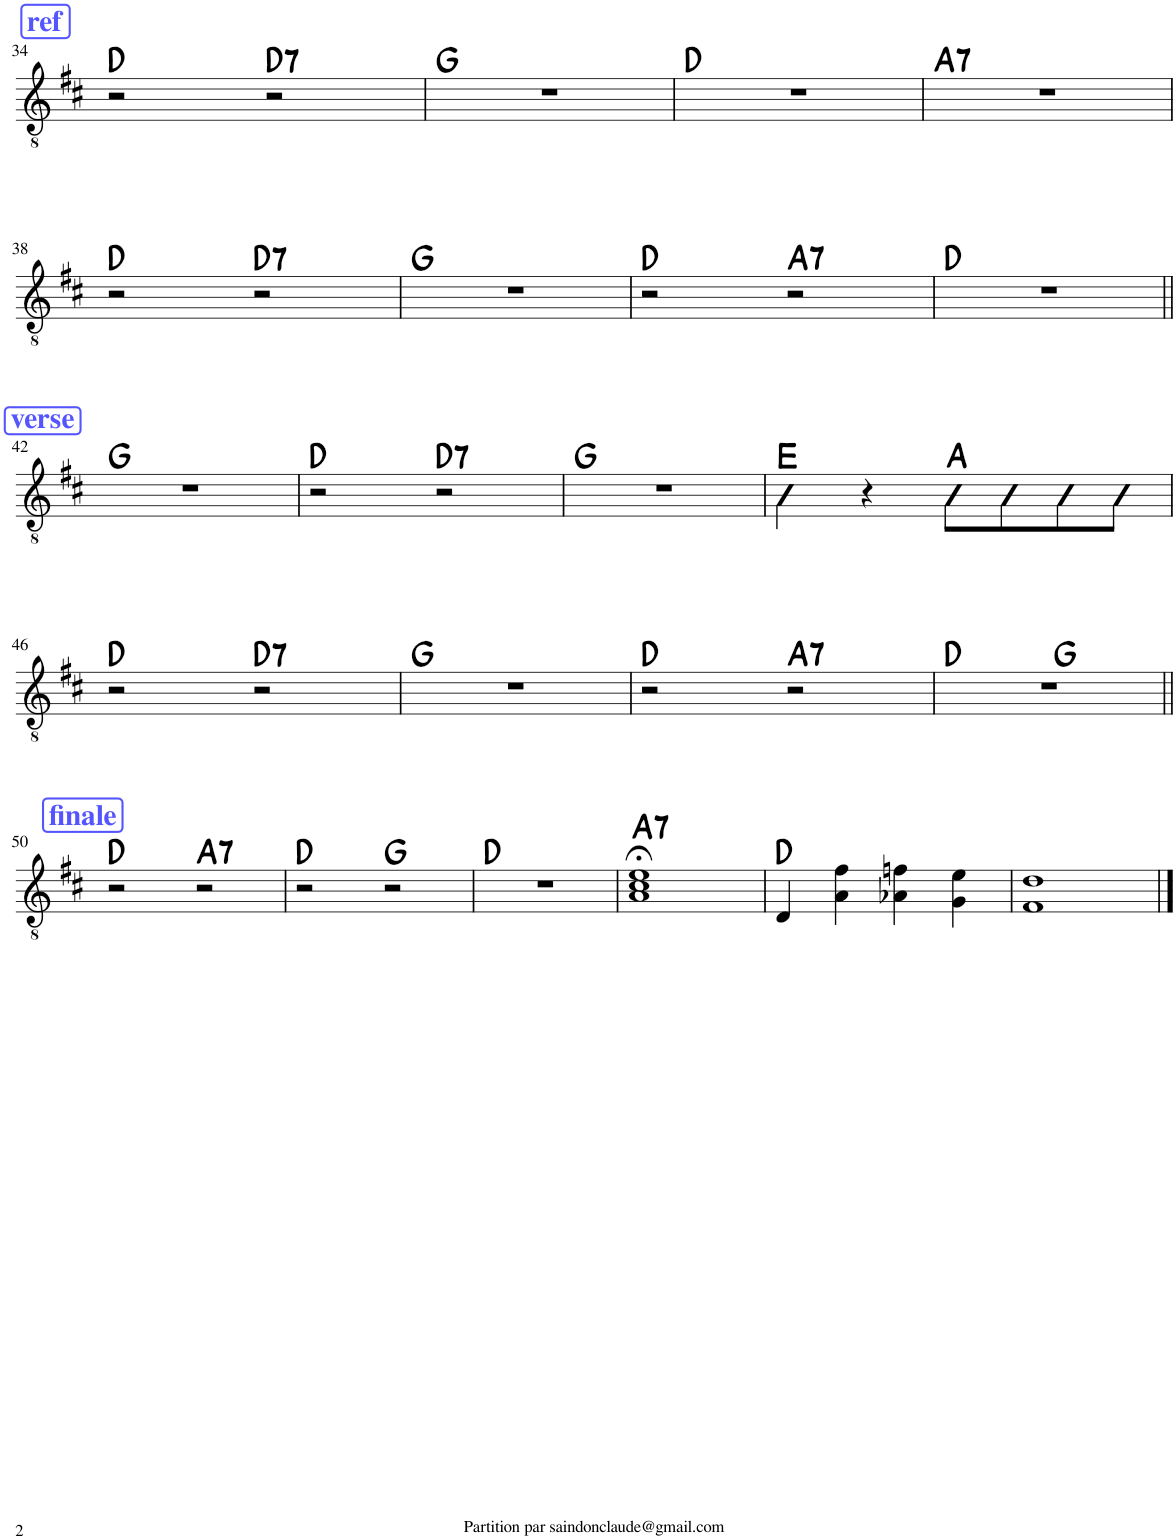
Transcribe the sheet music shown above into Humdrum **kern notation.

**kern	**harte
*part1	*part1
*staff1	*
*I"Classical Guitar	*
*I'Guit.	*
!!LO:PB:g=z
*clefGv2	*
*k[f#c#]	*
*M4/4	*
!!LO:REH:place=s1:a:B:cj:color=#5555FF:fs=14:t=ref
=34	=34
2r	D:maj
!	!LO:H:kt=7
2r	D:7
=35	=35
1r	G:maj
=36	=36
1r	D:maj
=37	=37
!	!LO:H:kt=7
1r	A:7
!!LO:LB:g=z
=38	=38
2r	D:maj
!	!LO:H:kt=7
2r	D:7
=39	=39
1r	G:maj
=40	=40
2r	D:maj
!	!LO:H:kt=7
2r	A:7
=41	=41
1r	D:maj
!!LO:LB:g=z
!!LO:REH:place=s1:a:B:cj:color=#5555FF:fs=14:t=verse
=42||	=42||
1r	G:maj
=43	=43
2r	D:maj
!	!LO:H:kt=7
2r	D:7
=44	=44
1r	G:maj
=45	=45
4E\	E:maj
4r	.
8A\L	A:maj
8A\	.
8A\	.
8A\J	.
!!LO:LB:g=z
=46	=46
2r	D:maj
!	!LO:H:kt=7
2r	D:7
=47	=47
1r	G:maj
=48	=48
2r	D:maj
!	!LO:H:kt=7
2r	A:7
=49	=49
*^	*
1r	2ryy	D:maj
.	2ryy	G:maj
*v	*v	*
!!LO:LB:g=z
!!LO:REH:place=s1:a:B:cj:color=#5555FF:fs=14:t=finale
=50||	=50||
2r	D:maj
!	!LO:H:kt=7
2r	A:7
=51	=51
2r	D:maj
2r	G:maj
=52	=52
1r	D:maj
=53	=53
!	!LO:H:kt=7
1A;< 1c#;< 1e;<	A:7
=54	=54
4D/	D:maj
4A\ 4f#\	.
4A-X\ 4fn\	.
4G\ 4e\	.
=55	=55
1F# 1d	.
==	==
*-	*-
